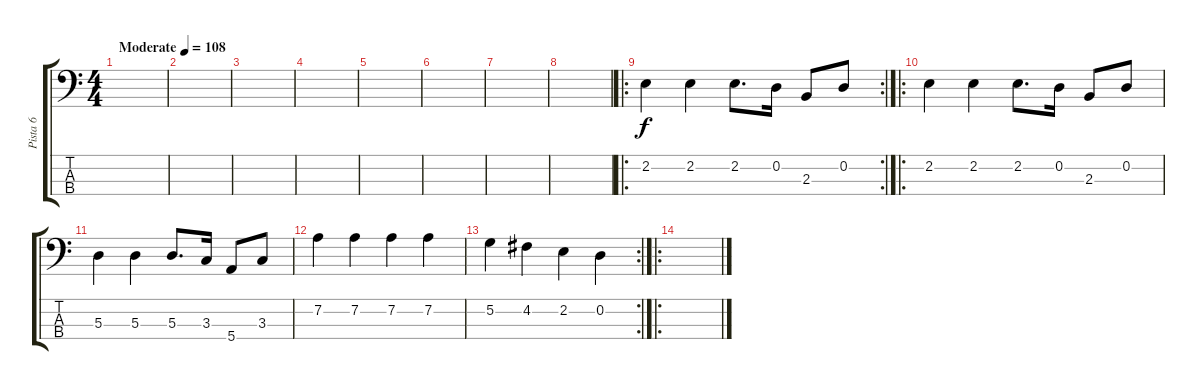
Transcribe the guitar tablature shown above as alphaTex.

\track ("Pista 6" "Pista 6") {instrument electricbasspick}
\staff {score tabs}
\tuning (G2 D2 A1 E1) {hide}
\ts (4 4)
\tempo (108 "Moderate")
\clef f4
\ks c
|
|
|
|
|
|
|
|
\ro
\rc 2
2.2.4 2.2.4 2.2.8{d} 0.2.16 2.3.8 0.2.8 |
\ro
2.2.4 2.2.4 2.2.8{d} 0.2.16 2.3.8 0.2.8 |
5.3.4 5.3.4 5.3.8{d} 3.3.16 5.4.8 3.3.8 |
7.2.4 7.2.4 7.2.4 7.2.4 |
\rc 2
5.2.4 4.2.4 2.2.4 0.2.4 |
\ro
